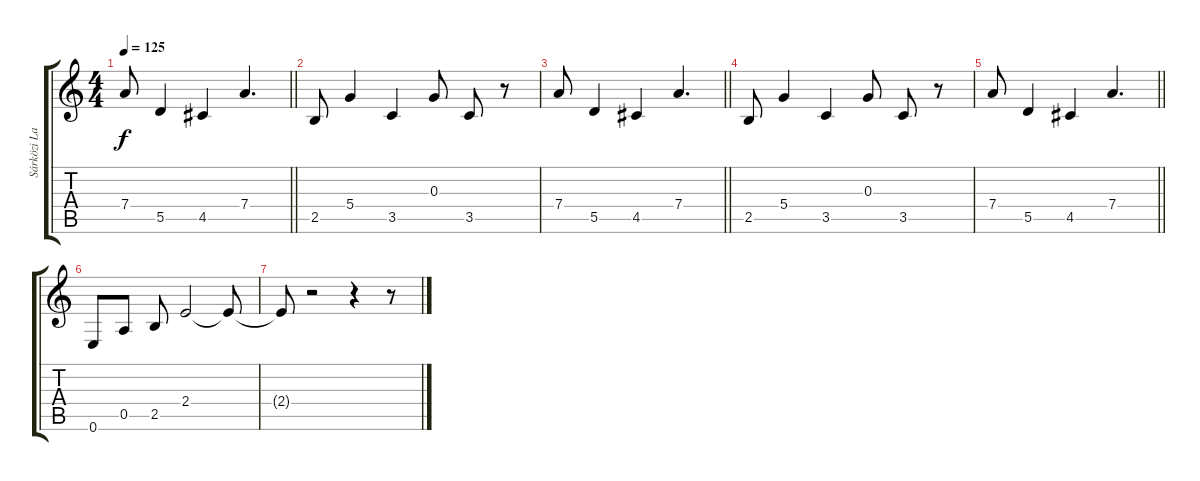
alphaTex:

\track ("Sárközi Lajos - Gitár" "Sárközi La") {instrument acousticguitarsteel}
\staff {score tabs}
\tuning (E4 B3 G3 D3 A2 E2) {hide}
\ts (4 4)
\tempo 125
\clef g2
\barLineRight lightlight
\ks c
7.4.8{dy f} 5.5.4 4.5.4 7.4.4{d} |
2.5.8 5.4.4 3.5.4 0.3.8 3.5.8 r.8 |
\barLineRight lightlight
7.4.8 5.5.4 4.5.4 7.4.4{d} |
2.5.8 5.4.4 3.5.4 0.3.8 3.5.8 r.8 |
\barLineRight lightlight
7.4.8 5.5.4 4.5.4 7.4.4{d} |
0.6.8 0.5.8 2.5.8 2.4.2 2.4{t}.8 |
2.4{t}.8 r.2 r.4 r.8
